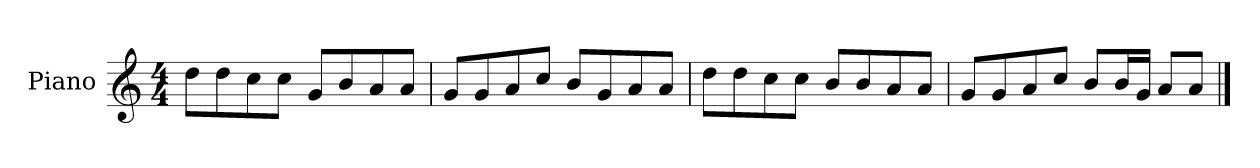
**kern
*part1
*staff1
*I"Piano
*I'P-no
*clefG2
*k[]
*M4/4
*MM90
=1
8dd\L
8dd\
8cc\
8cc\J
8g/L
8b/
8a/
8a/J
=2
8g/L
8g/
8a/
8cc/J
8b/L
8g/
8a/
8a/J
=3
8dd\L
8dd\
8cc\
8cc\J
8b/L
8b/
8a/
8a/J
=4
8g/L
8g/
8a/
8cc/J
8b/L
16b/L
16g/JJ
8a/L
8a/J
==
*-
